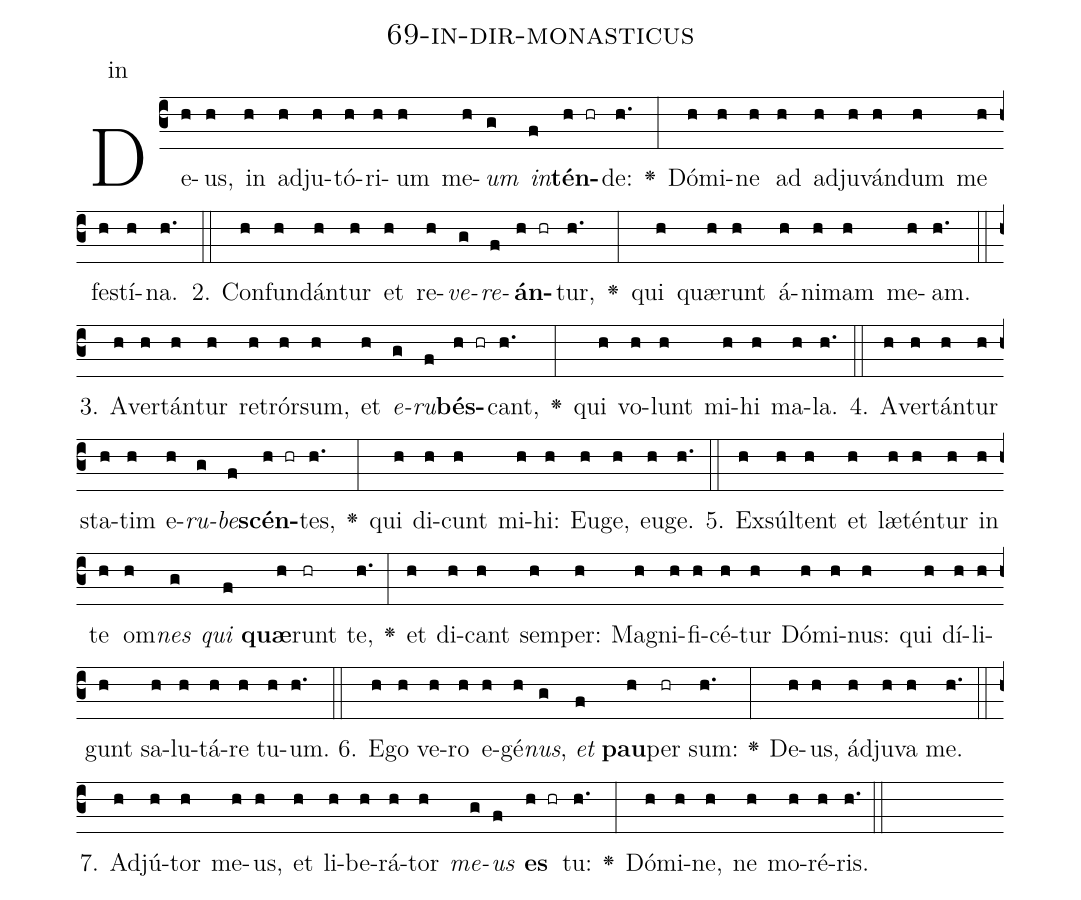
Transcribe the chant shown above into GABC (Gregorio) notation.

name: 69-in-dir-monasticus;
annotation: in;
%%
(c3)De(h)us,(h) in(h) ad(h)ju(h)tó(h)ri(h)um(h) me(h)<i>um</i>(g) <i>in</i>(f)<b>tén</b>(h hr)de:(h.) <v>\greheightstar</v>(:) Dó(h)mi(h)ne(h) ad(h) ad(h)ju(h)ván(h)dum(h) me(h) fes(h)tí(h)na.(h.) (::)
2. Con(h)fun(h)dán(h)tur(h) et(h) re(h)<i>ve</i>(g)<i>re</i>(f)<b>án</b>(h hr)tur,(h.) <v>\greheightstar</v>(:) qui(h) quæ(h)runt(h) á(h)ni(h)mam(h) me(h)am.(h.) (::)
3. A(h)ver(h)tán(h)tur(h) re(h)trór(h)sum,(h) et(h) <i>e</i>(g)<i>ru</i>(f)<b>bés</b>(h hr)cant,(h.) <v>\greheightstar</v>(:) qui(h) vo(h)lunt(h) mi(h)hi(h) ma(h)la.(h.) (::)
4. A(h)ver(h)tán(h)tur(h) sta(h)tim(h) e(h)<i>ru</i>(g)<i>be</i>(f)<b>scén</b>(h hr)tes,(h.) <v>\greheightstar</v>(:) qui(h) di(h)cunt(h) mi(h)hi:(h) Eu(h)ge,(h) eu(h)ge.(h.) (::)
5. Ex(h)súl(h)tent(h) et(h) læ(h)tén(h)tur(h) in(h) te(h) om(h)<i>nes</i>(g) <i>qui</i>(f) <b>quæ</b>(h)runt(hr) te,(h.) <v>\greheightstar</v>(:) et(h) di(h)cant(h) sem(h)per:(h) Ma(h)gni(h)fi(h)cé(h)tur(h) Dó(h)mi(h)nus:(h) qui(h) dí(h)li(h)gunt(h) sa(h)lu(h)tá(h)re(h) tu(h)um.(h.) (::)
6. E(h)go(h) ve(h)ro(h) e(h)gé(h)<i>nus</i>,(g) <i>et</i>(f) <b>pau</b>(h)per(hr) sum:(h.) <v>\greheightstar</v>(:) De(h)us,(h) ád(h)ju(h)va(h) me.(h.) (::)
7. Ad(h)jú(h)tor(h) me(h)us,(h) et(h) li(h)be(h)rá(h)tor(h) <i>me</i>(g)<i>us</i>(f) <b>es</b>(h hr) tu:(h.) <v>\greheightstar</v>(:) Dó(h)mi(h)ne,(h) ne(h) mo(h)ré(h)ris.(h.) (::)
